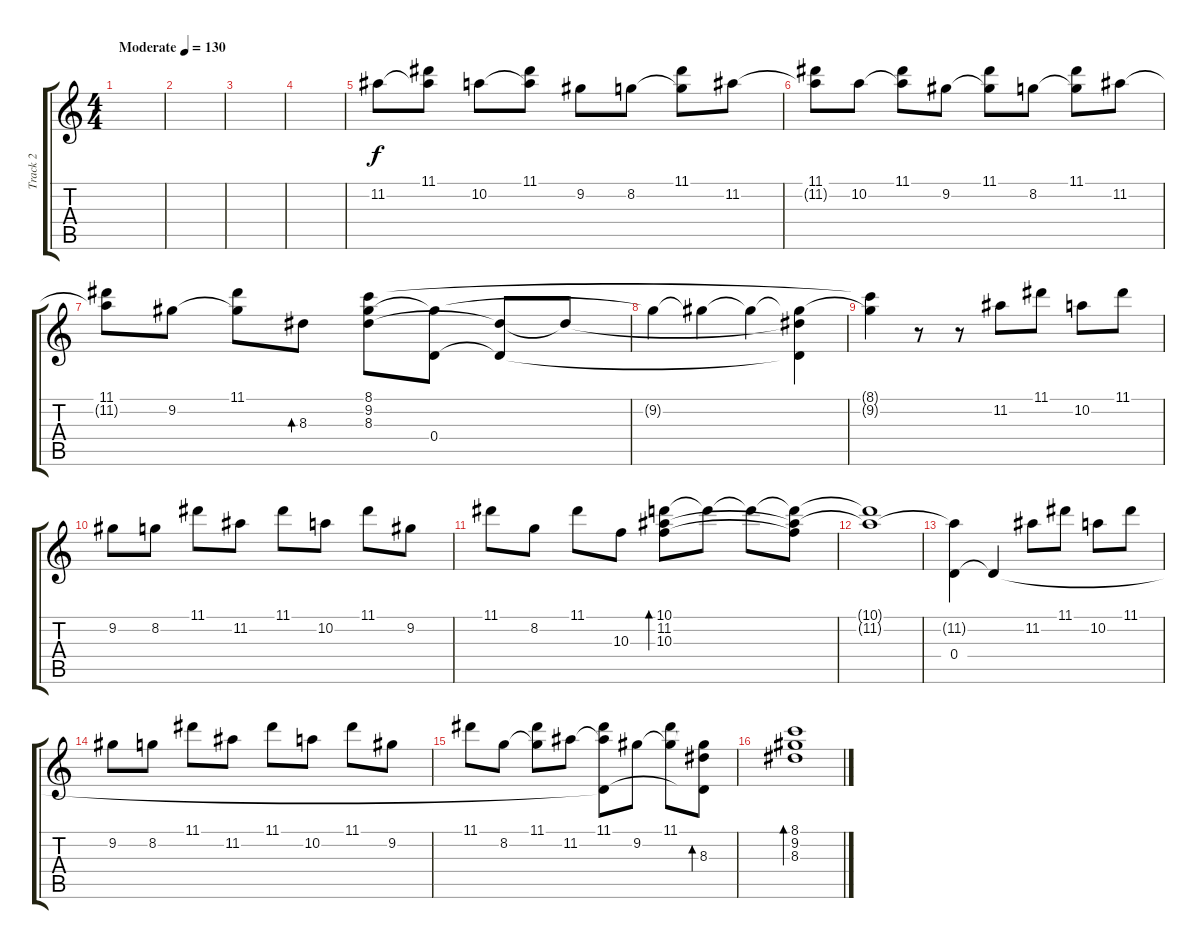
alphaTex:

\track ("Track 2" "Track 2") {instrument overdrivenguitar}
\staff {score tabs}
\tuning (E4 B3 G3 D3 A2 E2) {hide}
\ts (4 4)
\tempo (130 "Moderate")
\clef g2
\ks c
|
|
|
|
11.2.8 (11.1 11.2{t}).8 10.2.8 (11.1 10.2{t}).8 9.2.8 8.2.8 (11.1 8.2{t}).8 11.2.8 |
(11.1 11.2{t}).8 10.2.8 (11.1 10.2{t}).8 9.2.8 (11.1 9.2{t}).8 8.2.8 (11.1 8.2{t}).8 11.2.8 |
(11.1 11.2{t}).8 9.2.8 (11.1 9.2{t}).8 8.3.8{bd 60} (8.1 9.2 8.3).8 (9.2{t} 0.4).8 (8.3{t} 0.4{t}).8 8.3{t}.8 |
9.2{t}.4 9.2{t}.4 9.2{t}.4 (9.2{t} 8.3{t} 0.4{t}).4 |
(8.1{t} 9.2{t}).4 r.8 r.8 11.2.8 11.1.8 10.2.8 11.1.8 |
9.2.8 8.2.8 11.1.8 11.2.8 11.1.8 10.2.8 11.1.8 9.2.8 |
11.1.8 8.2.8 11.1.8 10.3.8 (10.1 11.2 10.3).8{bd 240} 10.1{t}.8 10.1{t}.8 (10.1{t} 11.2{t} 10.3{t}).8 |
(10.1{t} 11.2{t}).1 |
(11.2{t} 0.4).4 0.4{t}.4 11.2.8 11.1.8 10.2.8 11.1.8 |
9.2.8 8.2.8 11.1.8 11.2.8 11.1.8 10.2.8 11.1.8 9.2.8 |
11.1.8 8.2.8 (11.1 8.2{t}).8 11.2.8 (11.1 11.2{t} 0.4{t}).8 9.2.8 (11.1 9.2{t}).8 (9.2{t} 8.3 0.4{t}).8{bd 240} |
(8.1 9.2 8.3).1{bd 240}
